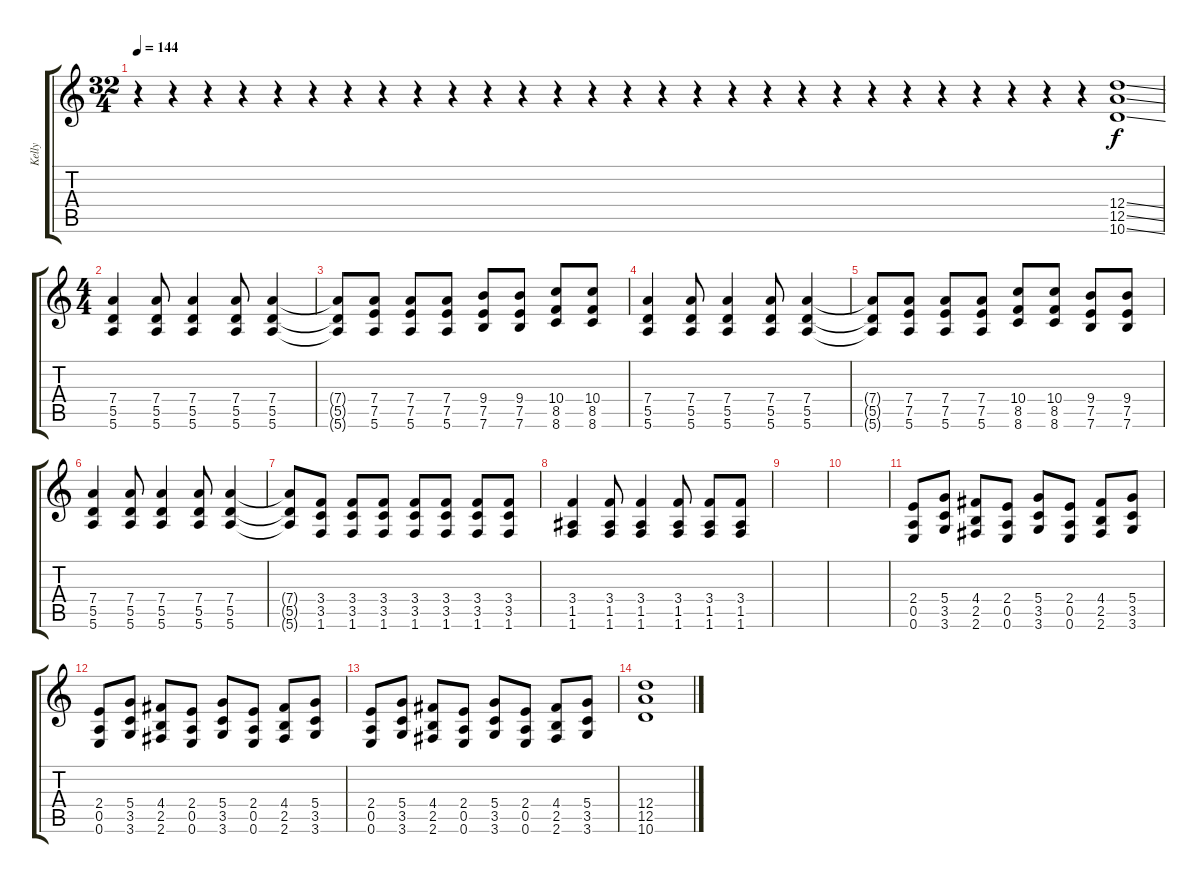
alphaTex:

\track ("Kelly" "Kelly") {instrument overdrivenguitar}
\staff {score tabs}
\tuning (E4 B3 G3 D3 A2 E2) {hide}
\ts (32 4)
\tempo 144
\clef g2
\ks c
r.4{dy f instrument overdrivenguitar} r.4 r.4 r.4 r.4 r.4 r.4 r.4 r.4 r.4 r.4 r.4 r.4 r.4 r.4 r.4 r.4 r.4 r.4 r.4 r.4 r.4 r.4 r.4 r.4 r.4 r.4 r.4 (12.4{ss} 12.5{ss} 10.6{ss}).1 |
\ts (4 4)
(7.4 5.5 5.6).4 (7.4 5.5 5.6).8 (7.4 5.5 5.6).4 (7.4 5.5 5.6).8 (7.4 5.5 5.6).4 |
(7.4{t} 5.5{t} 5.6{t}).8 (7.4 7.5 5.6).8 (7.4 7.5 5.6).8 (7.4 7.5 5.6).8 (9.4 7.5 7.6).8 (9.4 7.5 7.6).8 (10.4 8.5 8.6).8 (10.4 8.5 8.6).8 |
(7.4 5.5 5.6).4 (7.4 5.5 5.6).8 (7.4 5.5 5.6).4 (7.4 5.5 5.6).8 (7.4 5.5 5.6).4 |
(7.4{t} 5.5{t} 5.6{t}).8 (7.4 7.5 5.6).8 (7.4 7.5 5.6).8 (7.4 7.5 5.6).8 (10.4 8.5 8.6).8 (10.4 8.5 8.6).8 (9.4 7.5 7.6).8 (9.4 7.5 7.6).8 |
(7.4 5.5 5.6).4 (7.4 5.5 5.6).8 (7.4 5.5 5.6).4 (7.4 5.5 5.6).8 (7.4 5.5 5.6).4 |
(7.4{t} 5.5{t} 5.6{t}).8 (3.4 3.5 1.6).8 (3.4 3.5 1.6).8 (3.4 3.5 1.6).8 (3.4 3.5 1.6).8 (3.4 3.5 1.6).8 (3.4 3.5 1.6).8 (3.4 3.5 1.6).8 |
(3.4 1.5 1.6).4 (3.4 1.5 1.6).8 (3.4 1.5 1.6).4 (3.4 1.5 1.6).8 (3.4 1.5 1.6).8 (3.4 1.5 1.6).8 |
|
|
(2.4 0.5 0.6).8 (5.4 3.5 3.6).8 (4.4 2.5 2.6).8 (2.4 0.5 0.6).8 (5.4 3.5 3.6).8 (2.4 0.5 0.6).8 (4.4 2.5 2.6).8 (5.4 3.5 3.6).8 |
(2.4 0.5 0.6).8 (5.4 3.5 3.6).8 (4.4 2.5 2.6).8 (2.4 0.5 0.6).8 (5.4 3.5 3.6).8 (2.4 0.5 0.6).8 (4.4 2.5 2.6).8 (5.4 3.5 3.6).8 |
(2.4 0.5 0.6).8 (5.4 3.5 3.6).8 (4.4 2.5 2.6).8 (2.4 0.5 0.6).8 (5.4 3.5 3.6).8 (2.4 0.5 0.6).8 (4.4 2.5 2.6).8 (5.4 3.5 3.6).8 |
(12.4 12.5 10.6).1
